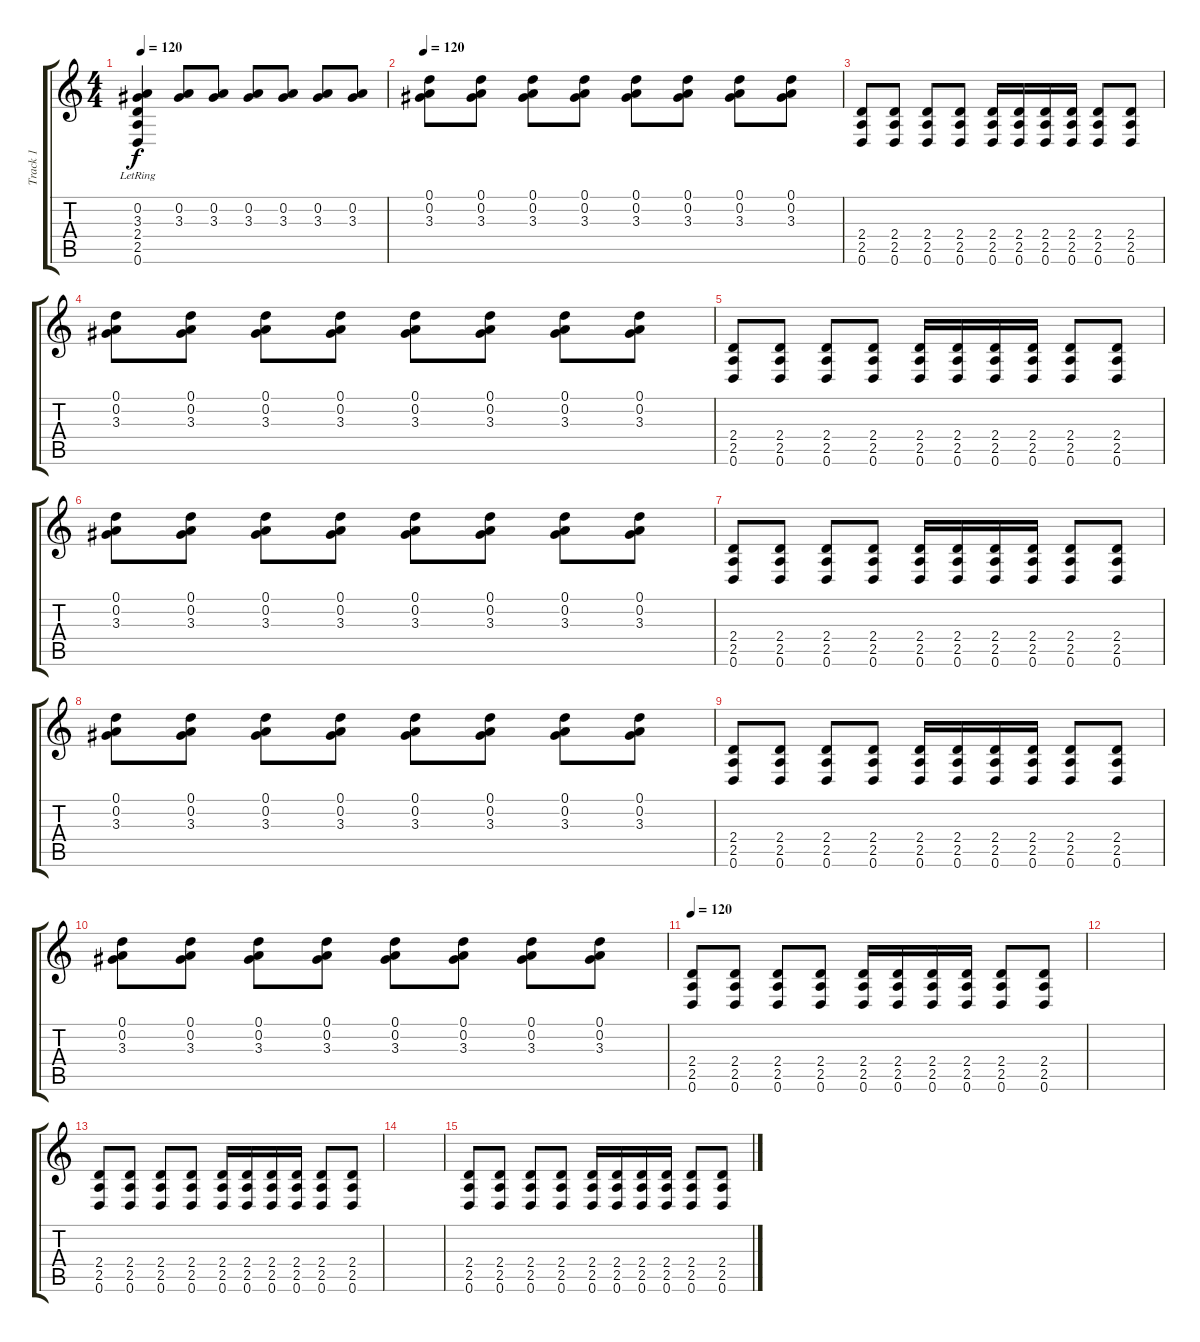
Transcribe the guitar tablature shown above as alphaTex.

\track ("Track 1" "Track 1") {instrument overdrivenguitar}
\staff {score tabs}
\tuning (D4 A3 F3 C3 G2 D2) {hide}
\ts (4 4)
\tempo 120
\clef g2
\ks c
(0.2 3.3 2.4{lr} 2.5{lr} 0.6{lr}).4{dy f} (0.2 3.3).8 (0.2 3.3).8 (0.2 3.3).8 (0.2 3.3).8 (0.2 3.3).8 (0.2 3.3).8 |
\tempo 120
(0.1 0.2 3.3).8 (0.1 0.2 3.3).8 (0.1 0.2 3.3).8 (0.1 0.2 3.3).8 (0.1 0.2 3.3).8 (0.1 0.2 3.3).8 (0.1 0.2 3.3).8 (0.1 0.2 3.3).8 |
(2.4 2.5 0.6).8 (2.4 2.5 0.6).8 (2.4 2.5 0.6).8 (2.4 2.5 0.6).8 (2.4 2.5 0.6).16 (2.4 2.5 0.6).16 (2.4 2.5 0.6).16 (2.4 2.5 0.6).16 (2.4 2.5 0.6).8 (2.4 2.5 0.6).8 |
(0.1 0.2 3.3).8 (0.1 0.2 3.3).8 (0.1 0.2 3.3).8 (0.1 0.2 3.3).8 (0.1 0.2 3.3).8 (0.1 0.2 3.3).8 (0.1 0.2 3.3).8 (0.1 0.2 3.3).8 |
(2.4 2.5 0.6).8 (2.4 2.5 0.6).8 (2.4 2.5 0.6).8 (2.4 2.5 0.6).8 (2.4 2.5 0.6).16 (2.4 2.5 0.6).16 (2.4 2.5 0.6).16 (2.4 2.5 0.6).16 (2.4 2.5 0.6).8 (2.4 2.5 0.6).8 |
(0.1 0.2 3.3).8 (0.1 0.2 3.3).8 (0.1 0.2 3.3).8 (0.1 0.2 3.3).8 (0.1 0.2 3.3).8 (0.1 0.2 3.3).8 (0.1 0.2 3.3).8 (0.1 0.2 3.3).8 |
(2.4 2.5 0.6).8 (2.4 2.5 0.6).8 (2.4 2.5 0.6).8 (2.4 2.5 0.6).8 (2.4 2.5 0.6).16 (2.4 2.5 0.6).16 (2.4 2.5 0.6).16 (2.4 2.5 0.6).16 (2.4 2.5 0.6).8 (2.4 2.5 0.6).8 |
(0.1 0.2 3.3).8 (0.1 0.2 3.3).8 (0.1 0.2 3.3).8 (0.1 0.2 3.3).8 (0.1 0.2 3.3).8 (0.1 0.2 3.3).8 (0.1 0.2 3.3).8 (0.1 0.2 3.3).8 |
(2.4 2.5 0.6).8 (2.4 2.5 0.6).8 (2.4 2.5 0.6).8 (2.4 2.5 0.6).8 (2.4 2.5 0.6).16 (2.4 2.5 0.6).16 (2.4 2.5 0.6).16 (2.4 2.5 0.6).16 (2.4 2.5 0.6).8 (2.4 2.5 0.6).8 |
(0.1 0.2 3.3).8 (0.1 0.2 3.3).8 (0.1 0.2 3.3).8 (0.1 0.2 3.3).8 (0.1 0.2 3.3).8 (0.1 0.2 3.3).8 (0.1 0.2 3.3).8 (0.1 0.2 3.3).8 |
\tempo 120
(2.4 2.5 0.6).8 (2.4 2.5 0.6).8 (2.4 2.5 0.6).8 (2.4 2.5 0.6).8 (2.4 2.5 0.6).16 (2.4 2.5 0.6).16 (2.4 2.5 0.6).16 (2.4 2.5 0.6).16 (2.4 2.5 0.6).8 (2.4 2.5 0.6).8 |
|
(2.4 2.5 0.6).8 (2.4 2.5 0.6).8 (2.4 2.5 0.6).8 (2.4 2.5 0.6).8 (2.4 2.5 0.6).16 (2.4 2.5 0.6).16 (2.4 2.5 0.6).16 (2.4 2.5 0.6).16 (2.4 2.5 0.6).8 (2.4 2.5 0.6).8 |
|
(2.4 2.5 0.6).8 (2.4 2.5 0.6).8 (2.4 2.5 0.6).8 (2.4 2.5 0.6).8 (2.4 2.5 0.6).16 (2.4 2.5 0.6).16 (2.4 2.5 0.6).16 (2.4 2.5 0.6).16 (2.4 2.5 0.6).8 (2.4 2.5 0.6).8
